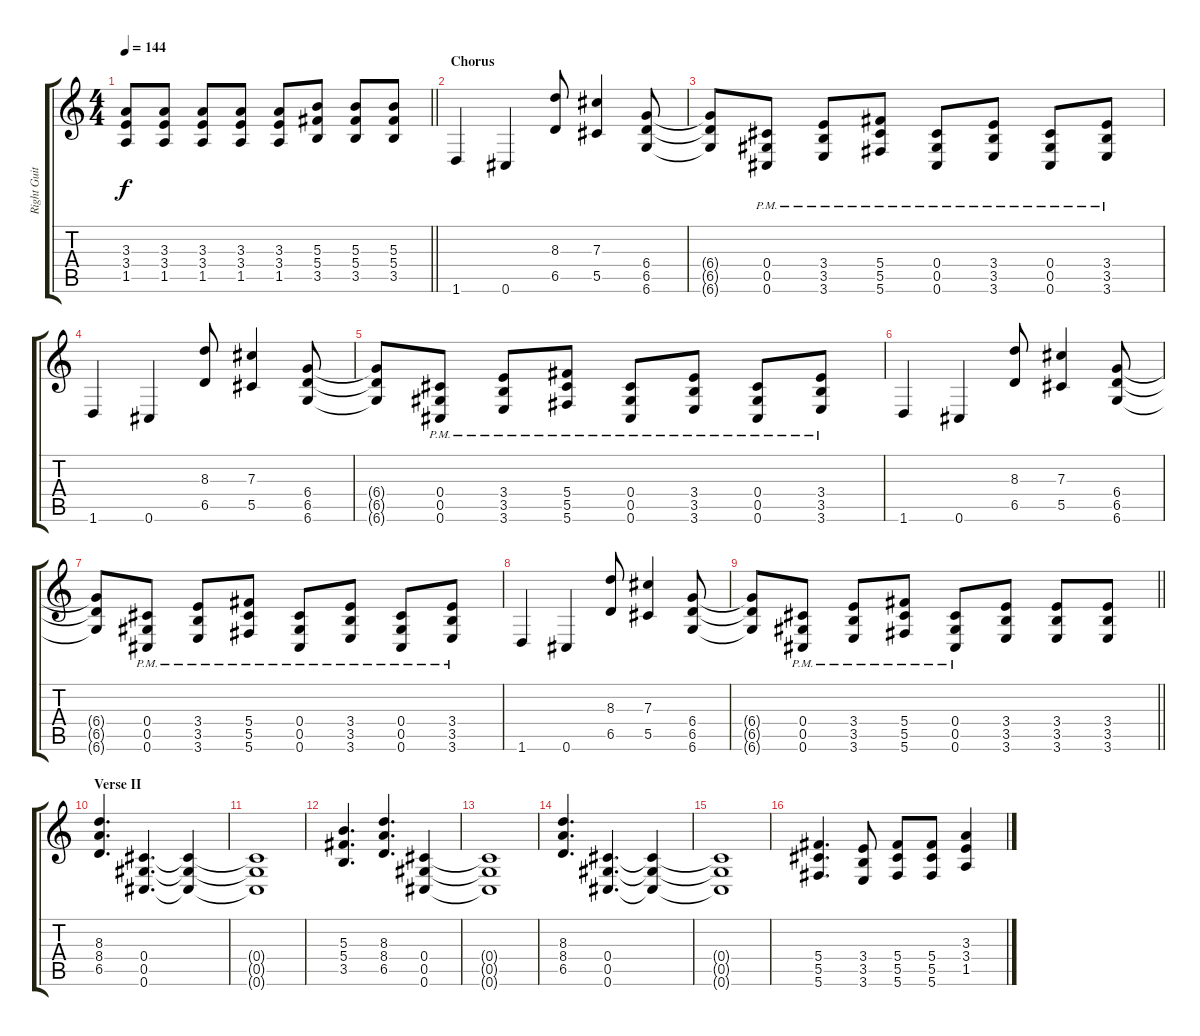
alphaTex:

\track ("Right Guitar" "Right Guit") {instrument distortionguitar}
\staff {score tabs}
\tuning (Eb4 Bb3 Gb3 Db3 Ab2 Db2) {hide}
\ts (4 4)
\tempo 144
\clef g2
\barLineRight lightlight
\ks c
(3.3{t} 3.4{t} 1.5{t}).8{dy f} (3.3 3.4 1.5).8 (3.3 3.4 1.5).8 (3.3 3.4 1.5).8 (3.3 3.4 1.5).8 (5.3 5.4 3.5).8 (5.3 5.4 3.5).8 (5.3 5.4 3.5).8 |
\section ("" "Chorus")
1.6.4 0.6.4 (8.3 6.5).8 (7.3 5.5).4 (6.4 6.5 6.6).8 |
(6.4{t} 6.5{t} 6.6{t}).8 (0.4{pm} 0.5{pm} 0.6{pm}).8 (3.4{pm} 3.5{pm} 3.6{pm}).8 (5.4{pm} 5.5{pm} 5.6{pm}).8 (0.4{pm} 0.5{pm} 0.6{pm}).8 (3.4{pm} 3.5{pm} 3.6{pm}).8 (0.4{pm} 0.5{pm} 0.6{pm}).8 (3.4{pm} 3.5{pm} 3.6{pm}).8 |
1.6.4 0.6.4 (8.3 6.5).8 (7.3 5.5).4 (6.4 6.5 6.6).8 |
(6.4{t} 6.5{t} 6.6{t}).8 (0.4{pm} 0.5{pm} 0.6{pm}).8 (3.4{pm} 3.5{pm} 3.6{pm}).8 (5.4{pm} 5.5{pm} 5.6{pm}).8 (0.4{pm} 0.5{pm} 0.6{pm}).8 (3.4{pm} 3.5{pm} 3.6{pm}).8 (0.4{pm} 0.5{pm} 0.6{pm}).8 (3.4{pm} 3.5{pm} 3.6{pm}).8 |
1.6.4 0.6.4 (8.3 6.5).8 (7.3 5.5).4 (6.4 6.5 6.6).8 |
(6.4{t} 6.5{t} 6.6{t}).8 (0.4{pm} 0.5{pm} 0.6{pm}).8 (3.4{pm} 3.5{pm} 3.6{pm}).8 (5.4{pm} 5.5{pm} 5.6{pm}).8 (0.4{pm} 0.5{pm} 0.6{pm}).8 (3.4{pm} 3.5{pm} 3.6{pm}).8 (0.4{pm} 0.5{pm} 0.6{pm}).8 (3.4{pm} 3.5{pm} 3.6{pm}).8 |
1.6.4 0.6.4 (8.3 6.5).8 (7.3 5.5).4 (6.4 6.5 6.6).8 |
\barLineRight lightlight
(6.4{t} 6.5{t} 6.6{t}).8 (0.4{pm} 0.5{pm} 0.6{pm}).8 (3.4{pm} 3.5{pm} 3.6{pm}).8 (5.4{pm} 5.5{pm} 5.6{pm}).8 (0.4{pm} 0.5{pm} 0.6{pm}).8 (3.4 3.5 3.6).8 (3.4 3.5 3.6).8 (3.4 3.5 3.6).8 |
\section ("" "Verse II")
(8.3 8.4 6.5).4{d} (0.4 0.5 0.6).4{d} (0.4{t} 0.5{t} 0.6{t}).4 |
(0.4{t} 0.5{t} 0.6{t}).1 |
(5.3 5.4 3.5).4{d} (8.3 8.4 6.5).4{d} (0.4 0.5 0.6).4 |
(0.4{t} 0.5{t} 0.6{t}).1 |
(8.3 8.4 6.5).4{d} (0.4 0.5 0.6).4{d} (0.4{t} 0.5{t} 0.6{t}).4 |
(0.4{t} 0.5{t} 0.6{t}).1 |
(5.4 5.5 5.6).4{d} (3.4 3.5 3.6).8 (5.4 5.5 5.6).8 (5.4 5.5 5.6).8 (3.3 3.4 1.5).4
